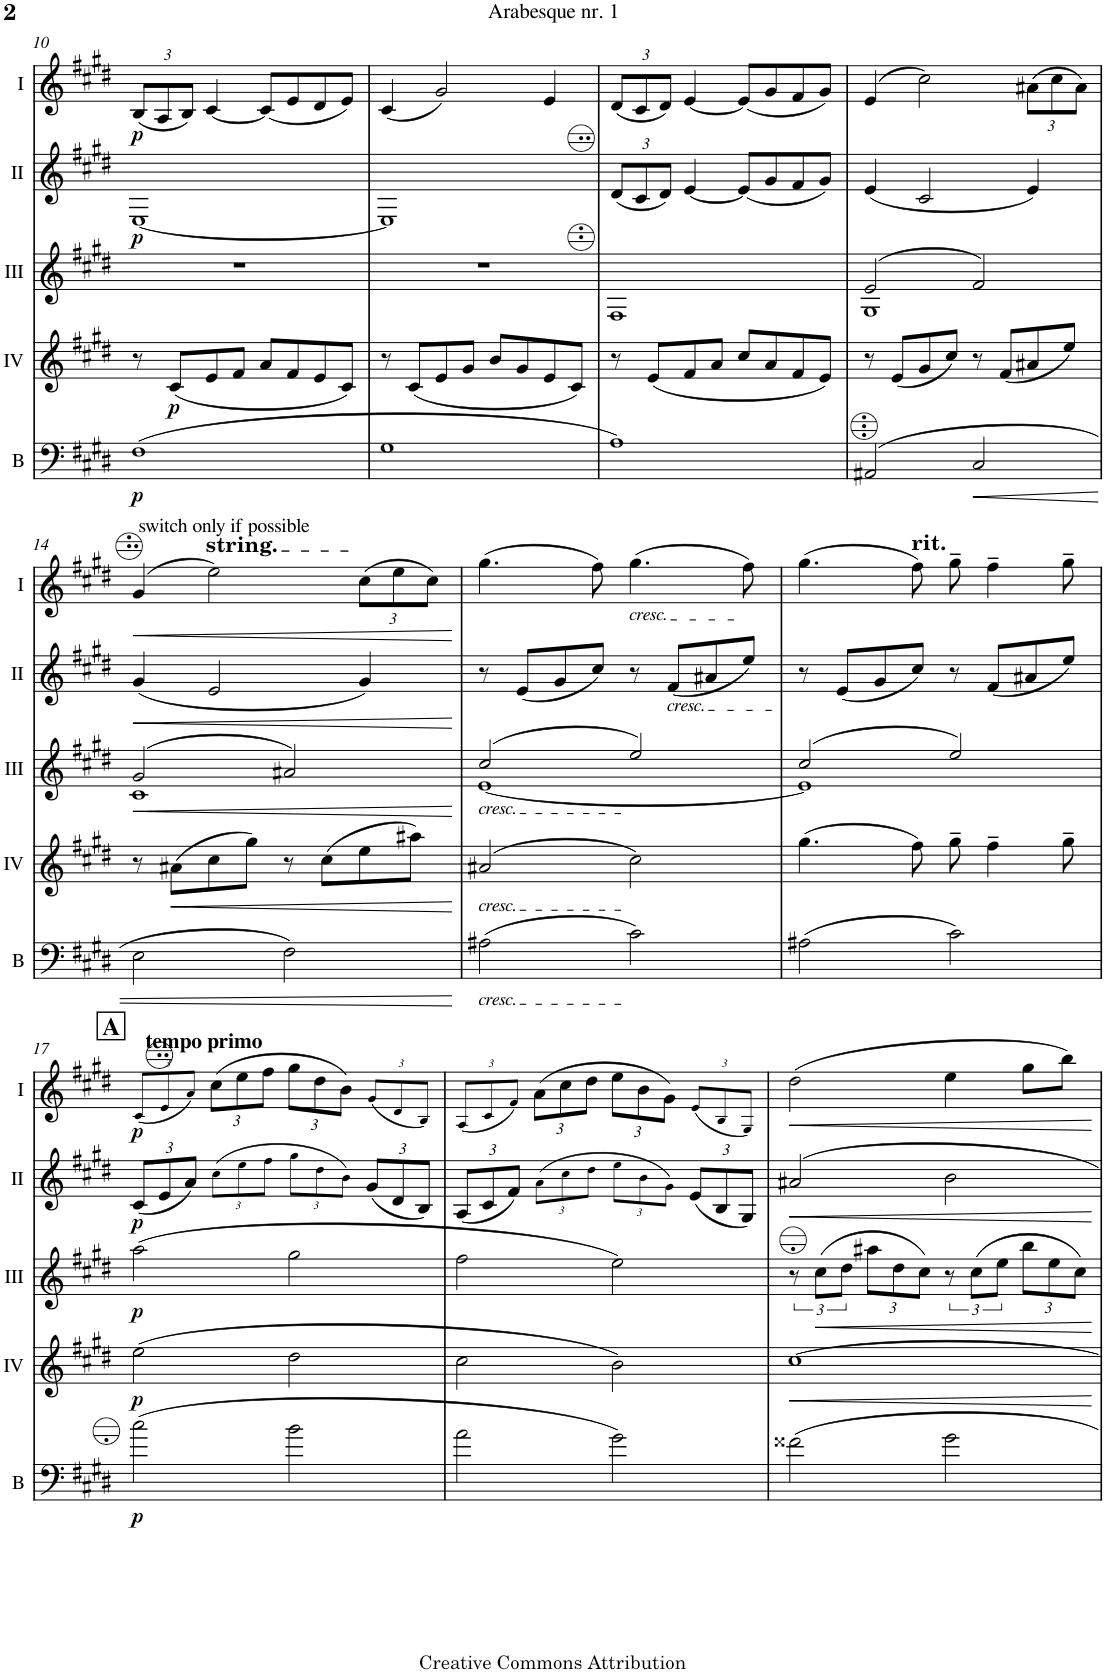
**kern	**dynam	**kern	**dynam	**kern	**dynam	**kern	**dynam	**kern	**dynam
*part5	*part5	*part4	*part4	*part3	*part3	*part2	*part2	*part1	*part1
*staff5	*staff5	*staff4	*staff4	*staff3	*staff3	*staff2	*staff2	*staff1	*staff1
*I"Bass	*	*I"Acc. 4	*	*I"Acc. 3	*	*I"Acc. 2	*	*I"Acc. 1	*
*I'B	*	*	*	*	*	*	*	*	*
!!LO:PB:g=z
*clefF4	*	*clefG2	*	*clefG2	*	*clefG2	*	*clefG2	*
*Trd7c12	*	*Trd7c12	*	*Trd7c12	*	*	*	*	*
*k[f#c#g#d#]	*	*k[f#c#g#d#]	*	*k[f#c#g#d#]	*	*k[f#c#g#d#]	*	*k[f#c#g#d#]	*
*M4/4	*	*M4/4	*	*M4/4	*	*M4/4	*	*M4/4	*
*	*	*	*	*	*	*	*	*Xbrackettup	*
=10	=10	=10	=10	=10	=10	=10	=10	=10	=10
!	!LO:DY:b	!	!	!	!	!	!LO:DY:b	!	!LO:DY:b
(1F#	p	8r	.	1r	.	[1E	p	(12B/L	p
.	.	.	.	.	.	.	.	12A/	.
!	!	!	!LO:DY:b	!	!	!	!	!	!
.	.	(8c#/L	p	.	.	.	.	.	.
.	.	.	.	.	.	.	.	12B/J)	.
.	.	8e/	.	.	.	.	.	[4c#/	.
.	.	8f#/J	.	.	.	.	.	.	.
.	.	8a/L	.	.	.	.	.	(8c#/L]	.
.	.	8f#/	.	.	.	.	.	8e/	.
.	.	8e/	.	.	.	.	.	8d#/	.
.	.	8c#/J)	.	.	.	.	.	8e/J)	.
=11	=11	=11	=11	=11	=11	=11	=11	=11	=11
1G#	.	8r	.	1r	.	1E]	.	(4c#/	.
.	.	(8c#/L	.	.	.	.	.	.	.
.	.	8e/	.	.	.	.	.	2g#/)	.
.	.	8g#/J	.	.	.	.	.	.	.
.	.	8b/L	.	.	.	.	.	.	.
.	.	8g#/	.	.	.	.	.	.	.
.	.	8e/	.	.	.	.	.	4e/	.
.	.	8c#/J)	.	.	.	.	.	.	.
=12	=12	=12	=12	=12	=12	=12	=12	=12	=12
*	*	*	*	*	*	*Xbrackettup	*	*	*
1A)	.	8r	.	1f#	.	(12d#/L	.	(12d#/L	.
.	.	.	.	.	.	12c#/	.	12c#/	.
.	.	(8e/L	.	.	.	.	.	.	.
.	.	.	.	.	.	12d#/J)	.	12d#/J)	.
.	.	8f#/	.	.	.	[4e/	.	[4e/	.
.	.	8a/J	.	.	.	.	.	.	.
.	.	8cc#/L	.	.	.	(8e/L]	.	(8e/L]	.
.	.	8a/	.	.	.	8g#/	.	8g#/	.
.	.	8f#/	.	.	.	8f#/	.	8f#/	.
.	.	8e/J)	.	.	.	8g#/J)	.	8g#/J)	.
=13	=13	=13	=13	=13	=13	=13	=13	=13	=13
*	*	*	*	*^	*	*	*	*	*
(2AA#X/	.	8r	.	(2ee/	1g#	.	(4e/	.	(4e/	.
.	.	(8e/L	.	.	.	.	.	.	.	.
.	.	8g#/	.	.	.	.	2c#/	.	2cc#\)	.
.	.	8cc#/J)	.	.	.	.	.	.	.	.
2C#/	.	8r	.	2ff#/)	.	.	.	.	.	.
.	.	(8f#/L	.	.	.	.	.	.	.	.
.	.	8a#X/	.	.	.	.	4e/)	.	(12a#X\L	.
.	.	.	.	.	.	.	.	.	12cc#\	.
.	.	8ee/J)	.	.	.	.	.	.	.	.
.	.	.	.	.	.	.	.	.	12a#\J)	.
!!LO:LB:g=z
=14	=14	=14	=14	=14	=14	=14	=14	=14	=14	=14
!	!	!	!	!	!	!	!	!	!LO:TX:a:t=switch only if possible	!
!	!	!	!	!	!	!LO:HP:b	!	!LO:HP:b	!	!LO:HP:b
2E\	.	8r	.	(2gg#/	1cc#	<	(4g#/	<	(4g#/	<
!	!	!	!LO:HP:b	!	!	!	!	!	!	!
.	.	(8a#X\L	<	.	.	.	.	.	.	.
!	!	!	!	!	!	!	!	!	!LO:TX:a:t=string.	!
.	.	8cc#\	.	.	.	.	2e/	.	2ee\)	.
.	.	8gg#\J)	.	.	.	.	.	.	.	.
2F#\)	.	8r	.	2aa#X/)	.	.	.	.	.	.
.	.	(8cc#\L	.	.	.	.	.	.	.	.
.	.	8ee\	.	.	.	.	4g#/)	.	(12cc#\L	.
.	.	.	.	.	.	.	.	.	12ee\	.
.	.	8aa#X\J)	.	.	.	.	.	.	.	.
.	.	.	.	.	.	.	.	.	12cc#\J)	.
*	*	*	*	*v	*v	*	*	*	*	*
.	.	.	[	.	[	.	[	.	[
=15	=15	=15	=15	=15	=15	=15	=15	=15	=15
*	*	*	*	*^	*	*	*	*	*
!	!	!	!	!LO:TX:b:i:t=cresc.	!	!	!	!	!	!
!	!	!LO:TX:b:i:t=cresc.	!	!	!	!	!	!	!	!
!LO:TX:b:i:t=cresc.	!	!	!	!	!	!	!	!	!	!
(2A#X\	.	(2a#X/	.	(2ccc#/	[1ee	.	8r	.	(4.gg#\	.
.	.	.	.	.	.	.	(8e/L	.	.	.
.	.	.	.	.	.	.	8g#/	.	.	.
.	.	.	.	.	.	.	8cc#/J)	.	8ff#\)	.
!	!	!	!	!	!	!	!	!	!LO:TX:b:i:t=cresc.	!
2c#\)	.	2cc#\)	.	2eee/)	.	.	8r	.	(4.gg#\	.
!	!	!	!	!	!	!	!LO:TX:b:i:t=cresc.	!	!	!
.	.	.	.	.	.	.	(8f#/L	.	.	.
.	.	.	.	.	.	.	8a#X/	.	.	.
.	.	.	.	.	.	.	8ee/J)	.	8ff#\)	.
=16	=16	=16	=16	=16	=16	=16	=16	=16	=16	=16
(2A#X\	.	(4.gg#\	.	(2ccc#/	1ee]	.	8r	.	(4.gg#\	.
.	.	.	.	.	.	.	(8e/L	.	.	.
.	.	.	.	.	.	.	8g#/	.	.	.
!	!	!	!	!	!	!	!	!	!LO:TX:a:t=rit.	!
.	.	8ff#\)	.	.	.	.	8cc#/J)	.	8ff#\)	.
2c#\)	.	8gg#~\	.	2eee/)	.	.	8r	.	8gg#~\	.
.	.	4ff#~\	.	.	.	.	(8f#/L	.	4ff#~\	.
.	.	.	.	.	.	.	8a#X/	.	.	.
.	.	8gg#~\	.	.	.	.	8ee/J)	.	8gg#~\	.
*	*	*	*	*v	*v	*	*	*	*	*
!!LO:LB:g=z
=17	=17	=17	=17	=17	=17	=17	=17	=17	=17
!!LO:REH:place=s1:a:B:cj:fs=14:t=A
!	!	!	!	!	!	!	!	!LO:TX:a:B:t=tempo primo	!
!	!LO:DY:b	!	!LO:DY:b	!	!LO:DY:b	!	!LO:DY:b	!	!LO:DY:b
(2cc#\	p	(2ee\	p	(2aaa\	p	(12c#/L	p	(12c#/L	p
.	.	.	.	.	.	12e/	.	12e/	.
.	.	.	.	.	.	12a/J)	.	12a/J)	.
.	.	.	.	.	.	(12cc#\L	.	(12cc#\L	.
.	.	.	.	.	.	12ee\	.	12ee\	.
.	.	.	.	.	.	12ff#\J	.	12ff#\J	.
2b\	.	2dd#\	.	2ggg#\	.	12gg#\L	.	12gg#\L	.
.	.	.	.	.	.	12dd#\	.	12dd#\	.
.	.	.	.	.	.	12b\J)	.	12b\J)	.
.	.	.	.	.	.	(12g#/L	.	(12g#/L	.
.	.	.	.	.	.	12d#/	.	12d#/	.
.	.	.	.	.	.	12B/J)	.	12B/J)	.
=18	=18	=18	=18	=18	=18	=18	=18	=18	=18
2a\	.	2cc#\	.	2fff#\	.	(12A/L	.	(12A/L	.
.	.	.	.	.	.	12c#/	.	12c#/	.
.	.	.	.	.	.	12f#/J)	.	12f#/J)	.
.	.	.	.	.	.	(12a\L	.	(12a\L	.
.	.	.	.	.	.	12cc#\	.	12cc#\	.
.	.	.	.	.	.	12dd#\J	.	12dd#\J	.
2g#\)	.	2b\)	.	2eee\)	.	12ee\L	.	12ee\L	.
.	.	.	.	.	.	12b\	.	12b\	.
.	.	.	.	.	.	12g#\J)	.	12g#\J)	.
.	.	.	.	.	.	(12e/L	.	(12e/L	.
.	.	.	.	.	.	12B/	.	12B/	.
.	.	.	.	.	.	12G#/J)	.	12G#/J)	.
=19	=19	=19	=19	=19	=19	=19	=19	=19	=19
!	!	!	!LO:HP:b	!	!	!	!LO:HP:b	!	!LO:HP:b
2f##X\	.	[1cc#	<	12r	.	2a#X/	<	(2dd#\	<
!	!	!	!	!	!LO:HP:b	!	!	!	!
.	.	.	.	(12cc#\L	<	.	.	.	.
.	.	.	.	12dd#\J	.	.	.	.	.
*	*	*	*	*Xbrackettup	*	*	*	*	*
.	.	.	.	12aa#X\L	.	.	.	.	.
.	.	.	.	12dd#\	.	.	.	.	.
.	.	.	.	12cc#\J)	.	.	.	.	.
*	*	*	*	*brackettup	*	*	*	*	*
2g#\	.	.	.	12r	.	2b\	.	4ee\	.
.	.	.	.	(12cc#\L	.	.	.	.	.
.	.	.	.	12ee\J	.	.	.	.	.
*	*	*	*	*Xbrackettup	*	*	*	*	*
.	.	.	.	12bb\L	.	.	.	8gg#\L	.
.	.	.	.	12ee\	.	.	.	.	.
.	.	.	.	.	.	.	.	8bb\J)	.
.	.	.	.	12cc#\J)	.	.	.	.	.
.	.	.	[	.	[	.	[	.	[
=	=	=	=	=	=	=	=	=	=
*-	*-	*-	*-	*-	*-	*-	*-	*-	*-
